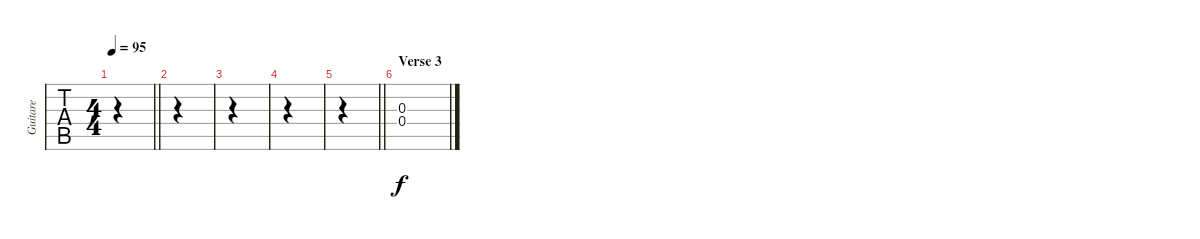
\track ("Guitare" "Guitare") {instrument electricguitarclean}
\staff {tabs}
\tuning (E4 B3 G3 D3 A2 E2) {hide}
\ts (4 4)
\tempo 95
\clef g2
\barLineRight lightlight
\ks c
|
|
|
|
\barLineRight lightlight
|
\section ("" "Verse 3")
(0.3 0.4).1
